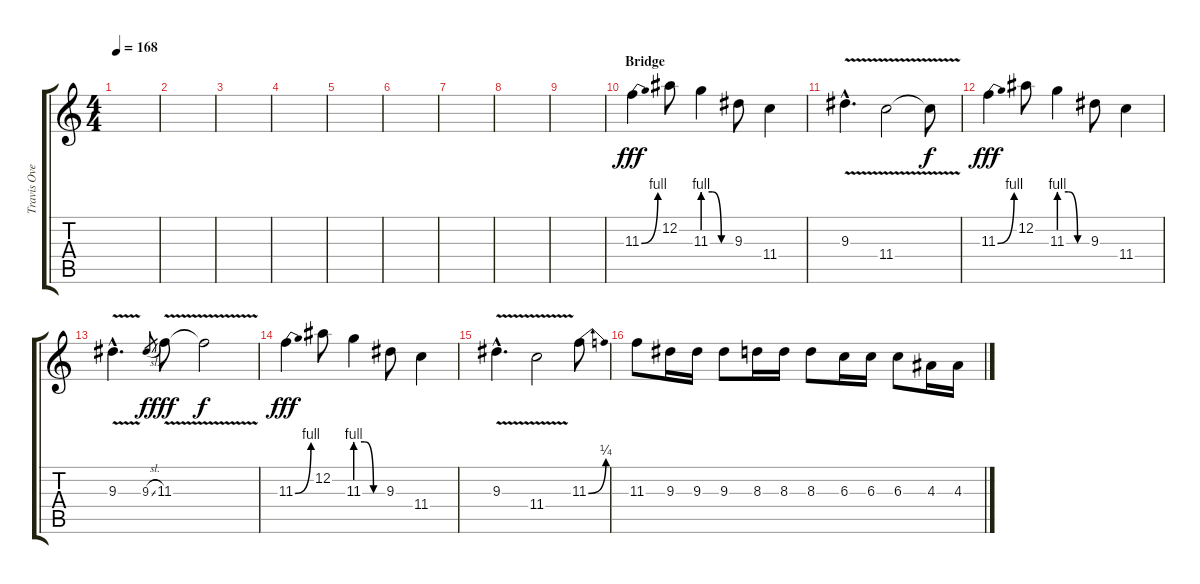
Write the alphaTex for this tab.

\track ("Travis Overdub" "Travis Ove") {instrument distortionguitar}
\staff {score tabs}
\tuning (Eb4 Bb3 Gb3 Db3 Ab2 Eb2) {hide}
\ts (4 4)
\tempo 168
\clef g2
\ks c
|
|
|
|
|
|
|
|
|
\section ("" "Bridge")
11.3{be (bend 0 0 60 4)}.4{dy fff volume 16} 12.2.8 11.3{be (custom 0 4 20 4 40 0 60 0)}.4 9.3.8 11.4.4 |
9.3{v hac}.4{d} 11.4{v}.2 11.4{t}.8{dy f} |
11.3{be (bend 0 0 60 4)}.4{dy fff} 12.2.8 11.3{be (custom 0 4 20 4 40 0 60 0)}.4 9.3.8 11.4.4 |
9.3{v hac}.4{d} 9.3{sl}.8{gr dy f} 11.3{v}.8{dy fff} 11.3{t}.2{dy f} |
11.3{be (bend 0 0 60 4)}.4{dy fff} 12.2.8 11.3{be (custom 0 4 20 4 40 0 60 0)}.4 9.3.8 11.4.4 |
9.3{v hac}.4{d} 11.4{v}.2 11.3{be (bend 0 0 60 1)}.8 |
11.3.8 9.3.16 9.3.16 9.3.8 8.3.16 8.3.16 8.3.8 6.3.16 6.3.16 6.3.8 4.3.16 4.3.16
